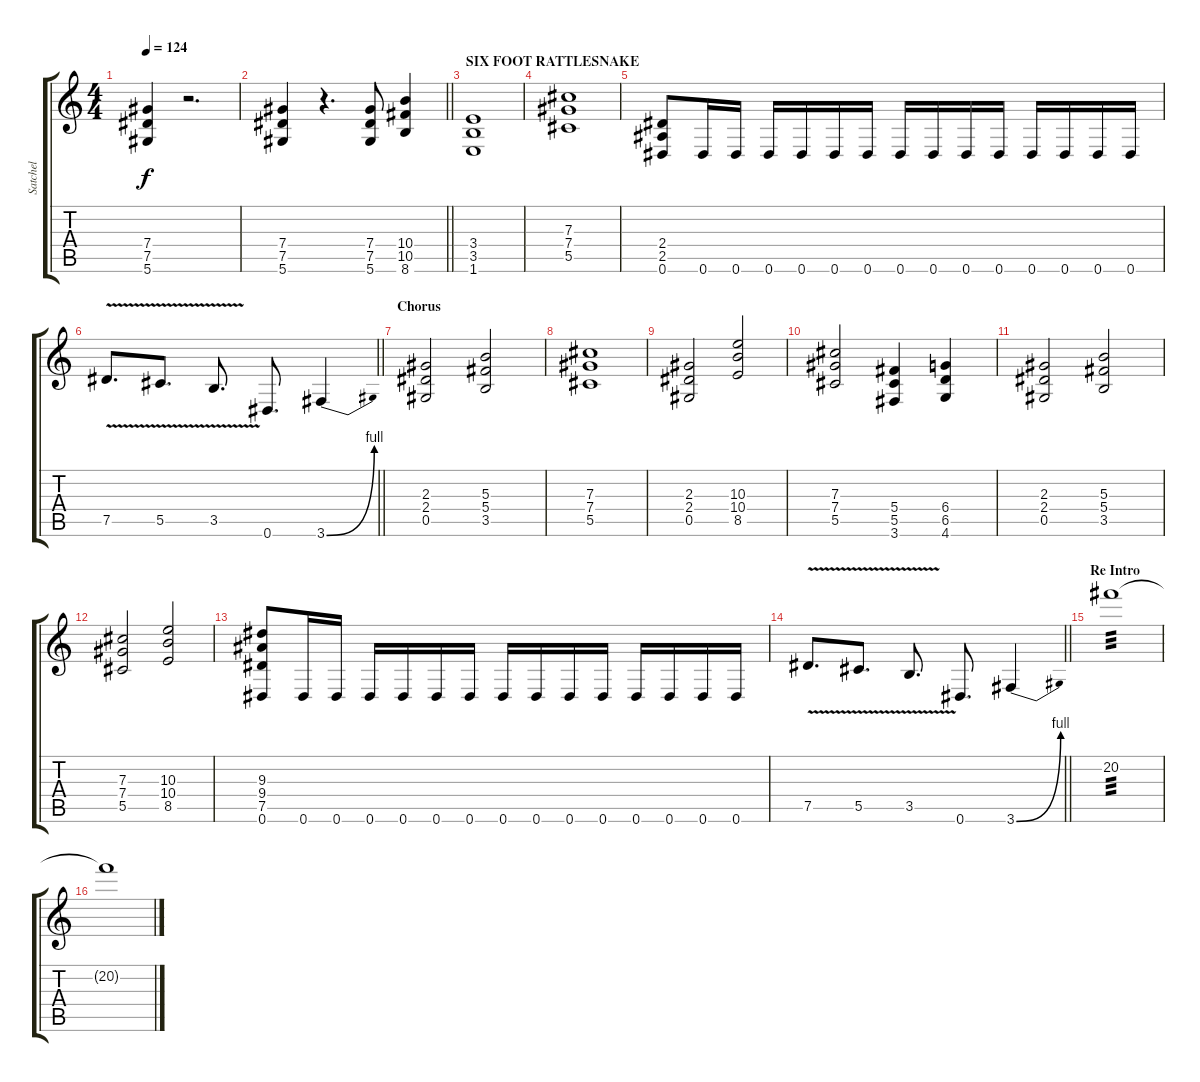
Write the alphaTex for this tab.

\track ("Satchel" "Satchel") {instrument distortionguitar}
\staff {score tabs}
\tuning (Eb4 Bb3 Gb3 Db3 Ab2 Eb2) {hide}
\ts (4 4)
\tempo 124
\clef g2
\ks c
(7.4 7.5 5.6).4{dy f} r.2{d} |
\barLineRight lightlight
(7.4 7.5 5.6).4 r.4{d} (7.4 7.5 5.6).8 (10.4 10.5 8.6).4 |
\section ("" "SIX FOOT RATTLESNAKE")
(3.4 3.5 1.6).1 |
(7.3 7.4 5.5).1 |
(2.4 2.5 0.6).8 0.6.16 0.6.16 0.6.16 0.6.16 0.6.16 0.6.16 0.6.16 0.6.16 0.6.16 0.6.16 0.6.16 0.6.16 0.6.16 0.6.16 |
\barLineRight lightlight
7.5{v}.8{d} 5.5{v}.8{d} 3.5{v}.8{d} 0.6.8{d} 3.6{be (bend 0 0 60 4)}.4 |
\section ("" "Chorus")
(2.3 2.4 0.5).2 (5.3 5.4 3.5).2 |
(7.3 7.4 5.5).1 |
(2.3 2.4 0.5).2 (10.3 10.4 8.5).2 |
(7.3 7.4 5.5).2 (5.4 5.5 3.6).4 (6.4 6.5 4.6).4 |
(2.3 2.4 0.5).2 (5.3 5.4 3.5).2 |
(7.3 7.4 5.5).2 (10.3 10.4 8.5).2 |
(9.3 9.4 7.5 0.6).8 0.6.16 0.6.16 0.6.16 0.6.16 0.6.16 0.6.16 0.6.16 0.6.16 0.6.16 0.6.16 0.6.16 0.6.16 0.6.16 0.6.16 |
\barLineRight lightlight
7.5{v}.8{d} 5.5{v}.8{d} 3.5{v}.8{d} 0.6.8{d} 3.6{be (bend 0 0 60 4)}.4 |
\section ("" "Re Intro")
20.2.1{tp 3} |
20.2{t}.1
